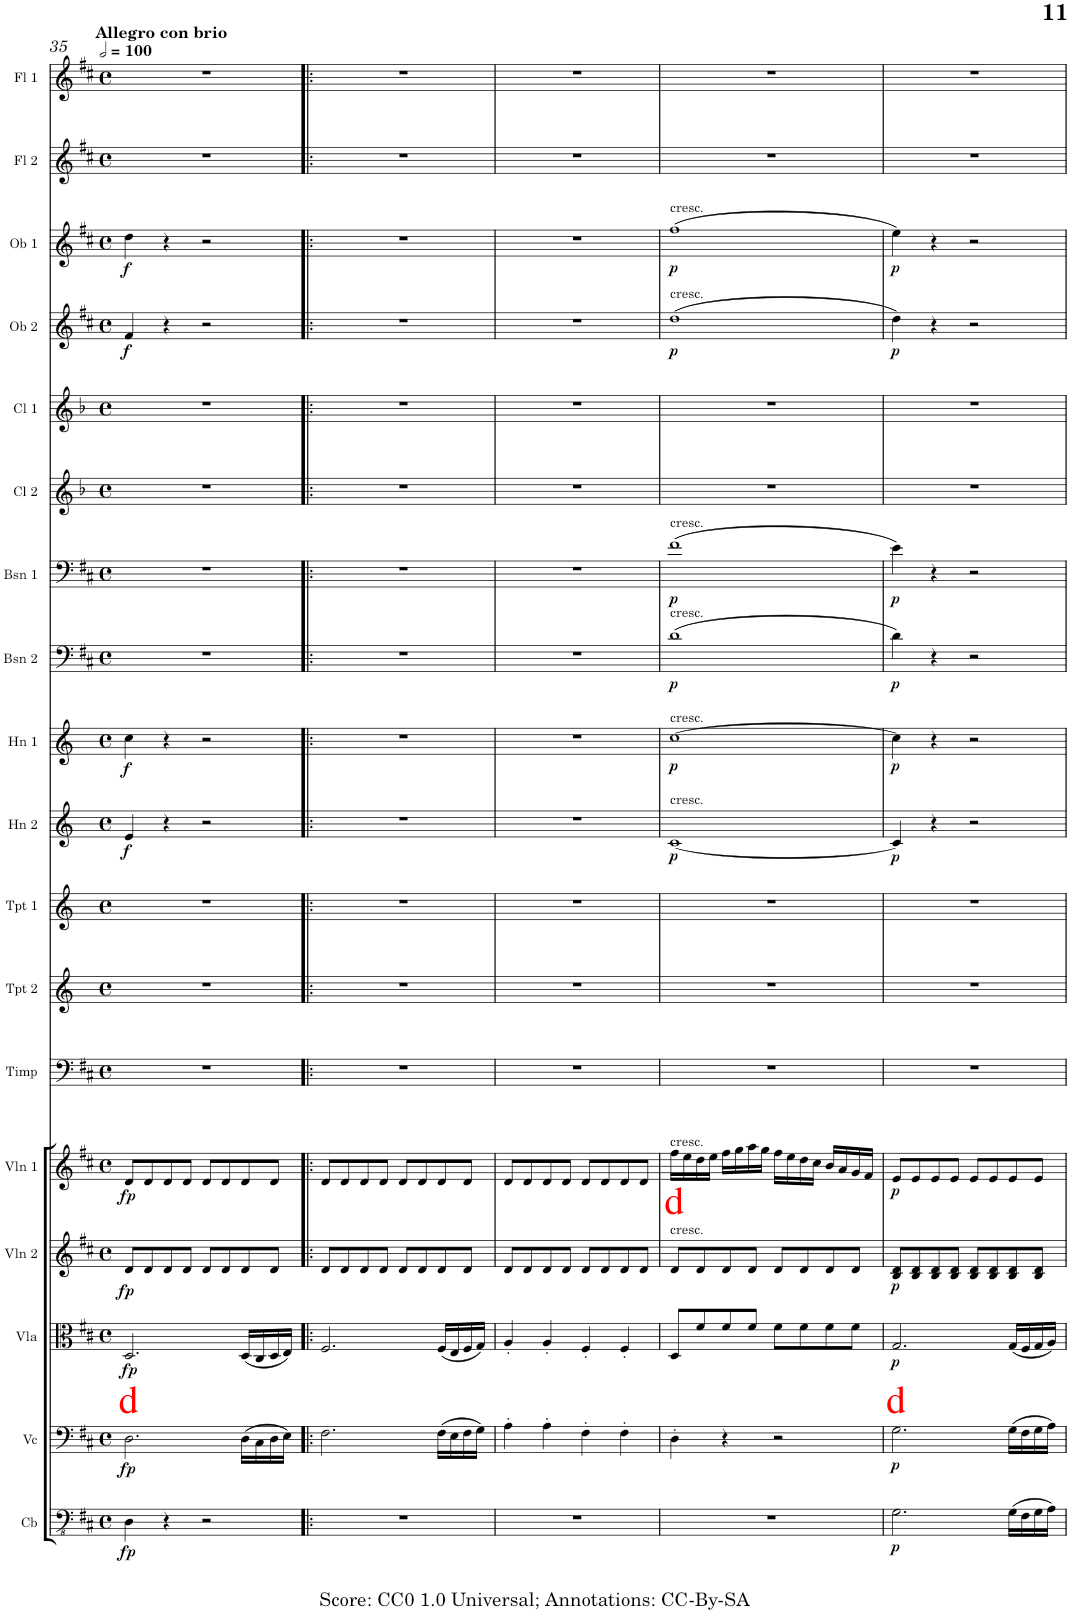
**kern	**dynam	**kern	**dynam	**kern	**text	**dynam	**kern	**dynam	**kern	**text	**dynam	**kern	**kern	**kern	**kern	**dynam	**kern	**dynam	**kern	**dynam	**kern	**dynam	**kern	**kern	**kern	**dynam	**kern	**dynam	**kern	**kern
*part18	*part18	*part17	*part17	*part16	*part16	*part16	*part15	*part15	*part14	*part14	*part14	*part13	*part12	*part11	*part10	*part10	*part9	*part9	*part8	*part8	*part7	*part7	*part6	*part5	*part4	*part4	*part3	*part3	*part2	*part1
*staff18	*staff18	*staff17	*staff17	*staff16	*staff16	*staff16	*staff15	*staff15	*staff14	*staff14	*staff14	*staff13	*staff12	*staff11	*staff10	*staff10	*staff9	*staff9	*staff8	*staff8	*staff7	*staff7	*staff6	*staff5	*staff4	*staff4	*staff3	*staff3	*staff2	*staff1
*I"Contrabass	*	*I"Violoncello	*	*I"Viola	*	*	*I"Violin 2	*	*I"Violin 1	*	*	*I"Timpani	*I"D Trumpet 2	*I"D Trumpet 1	*I"D Horn 2	*	*I"D Horn 1	*	*I"Bassoon 2	*	*I"Bassoon 1	*	*I"A Clarinet 2	*I"A Clarinet 1	*I"Oboe 2	*	*I"Oboe 1	*	*I"Flute 2	*I"Flute 1
*I'Cb	*	*I'Vc	*	*I'Vla	*	*	*I'Vln 2	*	*I'Vln 1	*	*	*I'Timp	*I'Tpt 2	*I'Tpt 1	*I'Hn 2	*	*I'Hn 1	*	*I'Bsn 2	*	*I'Bsn 1	*	*I'Cl 2	*I'Cl 1	*I'Ob 2	*	*I'Ob 1	*	*I'Fl 2	*I'Fl 1
!!LO:PB:g=z
*clefFv4	*	*clefF4	*	*clefC3	*	*	*clefG2	*	*clefG2	*	*	*clefF4	*clefG2	*clefG2	*clefG2	*	*clefG2	*	*clefF4	*	*clefF4	*	*clefG2	*clefG2	*clefG2	*	*clefG2	*	*clefG2	*clefG2
*	*	*	*	*	*	*	*	*	*	*	*	*	*Trd-1c-2	*Trd-1c-2	*Trd6c10	*	*Trd6c10	*	*	*	*	*	*Trd2c3	*Trd2c3	*	*	*	*	*	*
*k[f#c#]	*	*k[f#c#]	*	*k[f#c#]	*	*	*k[f#c#]	*	*k[f#c#]	*	*	*k[f#c#]	*k[]	*k[]	*k[]	*	*k[]	*	*k[f#c#]	*	*k[f#c#]	*	*k[b-]	*k[b-]	*k[f#c#]	*	*k[f#c#]	*	*k[f#c#]	*k[f#c#]
*M4/4	*	*M4/4	*	*M4/4	*	*	*M4/4	*	*M4/4	*	*	*M4/4	*M4/4	*M4/4	*M4/4	*	*M4/4	*	*M4/4	*	*M4/4	*	*M4/4	*M4/4	*M4/4	*	*M4/4	*	*M4/4	*M4/4
*met(c)	*	*met(c)	*	*met(c)	*	*	*met(c)	*	*met(c)	*	*	*met(c)	*met(c)	*met(c)	*met(c)	*	*met(c)	*	*met(c)	*	*met(c)	*	*met(c)	*met(c)	*met(c)	*	*met(c)	*	*met(c)	*met(c)
*MM200	*	*MM200	*	*MM200	*	*	*MM200	*	*MM200	*	*	*MM200	*MM200	*MM200	*MM200	*	*MM200	*	*MM200	*	*MM200	*	*MM200	*MM200	*MM200	*	*MM200	*	*MM200	*MM200
=35	=35	=35	=35	=35	=35	=35	=35	=35	=35	=35	=35	=35	=35	=35	=35	=35	=35	=35	=35	=35	=35	=35	=35	=35	=35	=35	=35	=35	=35	=35
!	!	!	!	!	!	!	!	!	!	!	!	!	!	!	!	!	!	!	!	!	!	!	!	!	!	!	!	!	!	!LO:TX:a:B:t=Allegro con brio
!	!LO:DY:b	!	!LO:DY:b	!	!LO:LY:b:color=#FF0000	!LO:DY:b	!	!LO:DY:b	!	!	!LO:DY:b	!	!	!	!	!LO:DY:b	!	!LO:DY:b	!	!	!	!	!	!	!	!LO:DY:b	!	!LO:DY:b	!	!
4DD\	fp	2.D\	fp	2.D/	d	fp	8d/L	fp	8d/L	.	fp	1r	1r	1r	4e/	f	4cc\	f	1r	.	1r	.	1r	1r	4f#/	f	4dd\	f	1r	1r
.	.	.	.	.	.	.	8d/	.	8d/	.	.	.	.	.	.	.	.	.	.	.	.	.	.	.	.	.	.	.	.	.
4r	.	.	.	.	.	.	8d/	.	8d/	.	.	.	.	.	4r	.	4r	.	.	.	.	.	.	.	4r	.	4r	.	.	.
.	.	.	.	.	.	.	8d/J	.	8d/J	.	.	.	.	.	.	.	.	.	.	.	.	.	.	.	.	.	.	.	.	.
2r	.	.	.	.	.	.	8d/L	.	8d/L	.	.	.	.	.	2r	.	2r	.	.	.	.	.	.	.	2r	.	2r	.	.	.
.	.	.	.	.	.	.	8d/	.	8d/	.	.	.	.	.	.	.	.	.	.	.	.	.	.	.	.	.	.	.	.	.
.	.	(16D\LL	.	(16D/LL	.	.	8d/	.	8d/	.	.	.	.	.	.	.	.	.	.	.	.	.	.	.	.	.	.	.	.	.
.	.	16C#\	.	16C#/	.	.	.	.	.	.	.	.	.	.	.	.	.	.	.	.	.	.	.	.	.	.	.	.	.	.
.	.	16D\	.	16D/	.	.	8d/J	.	8d/J	.	.	.	.	.	.	.	.	.	.	.	.	.	.	.	.	.	.	.	.	.
.	.	16E\JJ)	.	16E/JJ)	.	.	.	.	.	.	.	.	.	.	.	.	.	.	.	.	.	.	.	.	.	.	.	.	.	.
=36!|:	=36!|:	=36!|:	=36!|:	=36!|:	=36!|:	=36!|:	=36!|:	=36!|:	=36!|:	=36!|:	=36!|:	=36!|:	=36!|:	=36!|:	=36!|:	=36!|:	=36!|:	=36!|:	=36!|:	=36!|:	=36!|:	=36!|:	=36!|:	=36!|:	=36!|:	=36!|:	=36!|:	=36!|:	=36!|:	=36!|:
1r	.	2.F#\	.	2.F#/	.	.	8d/L	.	8d/L	.	.	1r	1r	1r	1r	.	1r	.	1r	.	1r	.	1r	1r	1r	.	1r	.	1r	1r
.	.	.	.	.	.	.	8d/	.	8d/	.	.	.	.	.	.	.	.	.	.	.	.	.	.	.	.	.	.	.	.	.
.	.	.	.	.	.	.	8d/	.	8d/	.	.	.	.	.	.	.	.	.	.	.	.	.	.	.	.	.	.	.	.	.
.	.	.	.	.	.	.	8d/J	.	8d/J	.	.	.	.	.	.	.	.	.	.	.	.	.	.	.	.	.	.	.	.	.
.	.	.	.	.	.	.	8d/L	.	8d/L	.	.	.	.	.	.	.	.	.	.	.	.	.	.	.	.	.	.	.	.	.
.	.	.	.	.	.	.	8d/	.	8d/	.	.	.	.	.	.	.	.	.	.	.	.	.	.	.	.	.	.	.	.	.
.	.	(16F#\LL	.	(16F#/LL	.	.	8d/	.	8d/	.	.	.	.	.	.	.	.	.	.	.	.	.	.	.	.	.	.	.	.	.
.	.	16E\	.	16E/	.	.	.	.	.	.	.	.	.	.	.	.	.	.	.	.	.	.	.	.	.	.	.	.	.	.
.	.	16F#\	.	16F#/	.	.	8d/J	.	8d/J	.	.	.	.	.	.	.	.	.	.	.	.	.	.	.	.	.	.	.	.	.
.	.	16G\JJ)	.	16G/JJ)	.	.	.	.	.	.	.	.	.	.	.	.	.	.	.	.	.	.	.	.	.	.	.	.	.	.
=37	=37	=37	=37	=37	=37	=37	=37	=37	=37	=37	=37	=37	=37	=37	=37	=37	=37	=37	=37	=37	=37	=37	=37	=37	=37	=37	=37	=37	=37	=37
1r	.	4A'\	.	4A'/	.	.	8d/L	.	8d/L	.	.	1r	1r	1r	1r	.	1r	.	1r	.	1r	.	1r	1r	1r	.	1r	.	1r	1r
.	.	.	.	.	.	.	8d/	.	8d/	.	.	.	.	.	.	.	.	.	.	.	.	.	.	.	.	.	.	.	.	.
.	.	4A'\	.	4A'/	.	.	8d/	.	8d/	.	.	.	.	.	.	.	.	.	.	.	.	.	.	.	.	.	.	.	.	.
.	.	.	.	.	.	.	8d/J	.	8d/J	.	.	.	.	.	.	.	.	.	.	.	.	.	.	.	.	.	.	.	.	.
.	.	4F#'\	.	4F#'/	.	.	8d/L	.	8d/L	.	.	.	.	.	.	.	.	.	.	.	.	.	.	.	.	.	.	.	.	.
.	.	.	.	.	.	.	8d/	.	8d/	.	.	.	.	.	.	.	.	.	.	.	.	.	.	.	.	.	.	.	.	.
.	.	4F#'\	.	4F#'/	.	.	8d/	.	8d/	.	.	.	.	.	.	.	.	.	.	.	.	.	.	.	.	.	.	.	.	.
.	.	.	.	.	.	.	8d/J	.	8d/J	.	.	.	.	.	.	.	.	.	.	.	.	.	.	.	.	.	.	.	.	.
=38	=38	=38	=38	=38	=38	=38	=38	=38	=38	=38	=38	=38	=38	=38	=38	=38	=38	=38	=38	=38	=38	=38	=38	=38	=38	=38	=38	=38	=38	=38
!	!	!	!	!	!	!	!	!	!	!	!	!	!	!	!	!	!	!	!	!	!	!	!	!	!	!	!LO:TX:a:t=cresc.	!	!	!
!	!	!	!	!	!	!	!	!	!	!	!	!	!	!	!	!	!	!	!	!	!	!	!	!	!LO:TX:a:t=cresc.	!	!	!	!	!
!	!	!	!	!	!	!	!	!	!	!	!	!	!	!	!	!	!	!	!	!	!LO:TX:a:t=cresc.	!	!	!	!	!	!	!	!	!
!	!	!	!	!	!	!	!	!	!	!	!	!	!	!	!	!	!	!	!LO:TX:a:t=cresc.	!	!	!	!	!	!	!	!	!	!	!
!	!	!	!	!	!	!	!	!	!	!	!	!	!	!	!	!	!LO:TX:a:t=cresc.	!	!	!	!	!	!	!	!	!	!	!	!	!
!	!	!	!	!	!	!	!	!	!	!	!	!	!	!	!LO:TX:a:t=cresc.	!	!	!	!	!	!	!	!	!	!	!	!	!	!	!
!	!	!	!	!	!	!	!	!	!LO:TX:a:t=cresc.	!	!	!	!	!	!	!	!	!	!	!	!	!	!	!	!	!	!	!	!	!
!	!	!	!	!	!	!	!LO:TX:a:t=cresc.	!	!	!	!	!	!	!	!	!	!	!	!	!	!	!	!	!	!	!	!	!	!	!
!	!	!	!	!	!	!	!	!	!	!LO:LY:b:color=#FF0000	!	!	!	!	!	!LO:DY:b	!	!LO:DY:b	!	!LO:DY:b	!	!LO:DY:b	!	!	!	!LO:DY:b	!	!LO:DY:b	!	!
1r	.	4D'\	.	8D/L	.	.	8d/L	.	16ff#\LL	d	.	1r	1r	1r	[1c	p	[1cc	p	(1d	p	(1f#	p	1r	1r	(1dd	p	(1ff#	p	1r	1r
.	.	.	.	.	.	.	.	.	16ee\	.	.	.	.	.	.	.	.	.	.	.	.	.	.	.	.	.	.	.	.	.
.	.	.	.	8f#/	.	.	8d/	.	16dd\	.	.	.	.	.	.	.	.	.	.	.	.	.	.	.	.	.	.	.	.	.
.	.	.	.	.	.	.	.	.	16ee\JJ	.	.	.	.	.	.	.	.	.	.	.	.	.	.	.	.	.	.	.	.	.
.	.	4r	.	8f#/	.	.	8d/	.	16ff#\LL	.	.	.	.	.	.	.	.	.	.	.	.	.	.	.	.	.	.	.	.	.
.	.	.	.	.	.	.	.	.	16gg\	.	.	.	.	.	.	.	.	.	.	.	.	.	.	.	.	.	.	.	.	.
.	.	.	.	8f#/J	.	.	8d/J	.	16aa\	.	.	.	.	.	.	.	.	.	.	.	.	.	.	.	.	.	.	.	.	.
.	.	.	.	.	.	.	.	.	16gg\JJ	.	.	.	.	.	.	.	.	.	.	.	.	.	.	.	.	.	.	.	.	.
.	.	2r	.	8f#\L	.	.	8d/L	.	16ff#\LL	.	.	.	.	.	.	.	.	.	.	.	.	.	.	.	.	.	.	.	.	.
.	.	.	.	.	.	.	.	.	16ee\	.	.	.	.	.	.	.	.	.	.	.	.	.	.	.	.	.	.	.	.	.
.	.	.	.	8f#\	.	.	8d/	.	16dd\	.	.	.	.	.	.	.	.	.	.	.	.	.	.	.	.	.	.	.	.	.
.	.	.	.	.	.	.	.	.	16cc#\JJ	.	.	.	.	.	.	.	.	.	.	.	.	.	.	.	.	.	.	.	.	.
.	.	.	.	8f#\	.	.	8d/	.	16b/LL	.	.	.	.	.	.	.	.	.	.	.	.	.	.	.	.	.	.	.	.	.
.	.	.	.	.	.	.	.	.	16a/	.	.	.	.	.	.	.	.	.	.	.	.	.	.	.	.	.	.	.	.	.
.	.	.	.	8f#\J	.	.	8d/J	.	16g/	.	.	.	.	.	.	.	.	.	.	.	.	.	.	.	.	.	.	.	.	.
.	.	.	.	.	.	.	.	.	16f#/JJ	.	.	.	.	.	.	.	.	.	.	.	.	.	.	.	.	.	.	.	.	.
=39	=39	=39	=39	=39	=39	=39	=39	=39	=39	=39	=39	=39	=39	=39	=39	=39	=39	=39	=39	=39	=39	=39	=39	=39	=39	=39	=39	=39	=39	=39
!	!LO:DY:b	!	!LO:DY:b	!	!LO:LY:b:color=#FF0000	!LO:DY:b	!	!LO:DY:b	!	!	!LO:DY:b	!	!	!	!	!LO:DY:b	!	!LO:DY:b	!	!LO:DY:b	!	!LO:DY:b	!	!	!	!LO:DY:b	!	!LO:DY:b	!	!
2.GG\	p	2.G\	p	2.G/	d	p	8B/ 8d/L	p	8e/L	.	p	1r	1r	1r	4c/]	p	4cc\]	p	4d\)	p	4e\)	p	1r	1r	4dd\)	p	4ee\)	p	1r	1r
.	.	.	.	.	.	.	8B/ 8d/	.	8e/	.	.	.	.	.	.	.	.	.	.	.	.	.	.	.	.	.	.	.	.	.
.	.	.	.	.	.	.	8B/ 8d/	.	8e/	.	.	.	.	.	4r	.	4r	.	4r	.	4r	.	.	.	4r	.	4r	.	.	.
.	.	.	.	.	.	.	8B/ 8d/J	.	8e/J	.	.	.	.	.	.	.	.	.	.	.	.	.	.	.	.	.	.	.	.	.
.	.	.	.	.	.	.	8B/ 8d/L	.	8e/L	.	.	.	.	.	2r	.	2r	.	2r	.	2r	.	.	.	2r	.	2r	.	.	.
.	.	.	.	.	.	.	8B/ 8d/	.	8e/	.	.	.	.	.	.	.	.	.	.	.	.	.	.	.	.	.	.	.	.	.
(16GG\LL	.	(16G\LL	.	(16G/LL	.	.	8B/ 8d/	.	8e/	.	.	.	.	.	.	.	.	.	.	.	.	.	.	.	.	.	.	.	.	.
16FF#\	.	16F#\	.	16F#/	.	.	.	.	.	.	.	.	.	.	.	.	.	.	.	.	.	.	.	.	.	.	.	.	.	.
16GG\	.	16G\	.	16G/	.	.	8B/ 8d/J	.	8e/J	.	.	.	.	.	.	.	.	.	.	.	.	.	.	.	.	.	.	.	.	.
16AA\JJ)	.	16A\JJ)	.	16A/JJ)	.	.	.	.	.	.	.	.	.	.	.	.	.	.	.	.	.	.	.	.	.	.	.	.	.	.
=	=	=	=	=	=	=	=	=	=	=	=	=	=	=	=	=	=	=	=	=	=	=	=	=	=	=	=	=	=	=
*-	*-	*-	*-	*-	*-	*-	*-	*-	*-	*-	*-	*-	*-	*-	*-	*-	*-	*-	*-	*-	*-	*-	*-	*-	*-	*-	*-	*-	*-	*-
